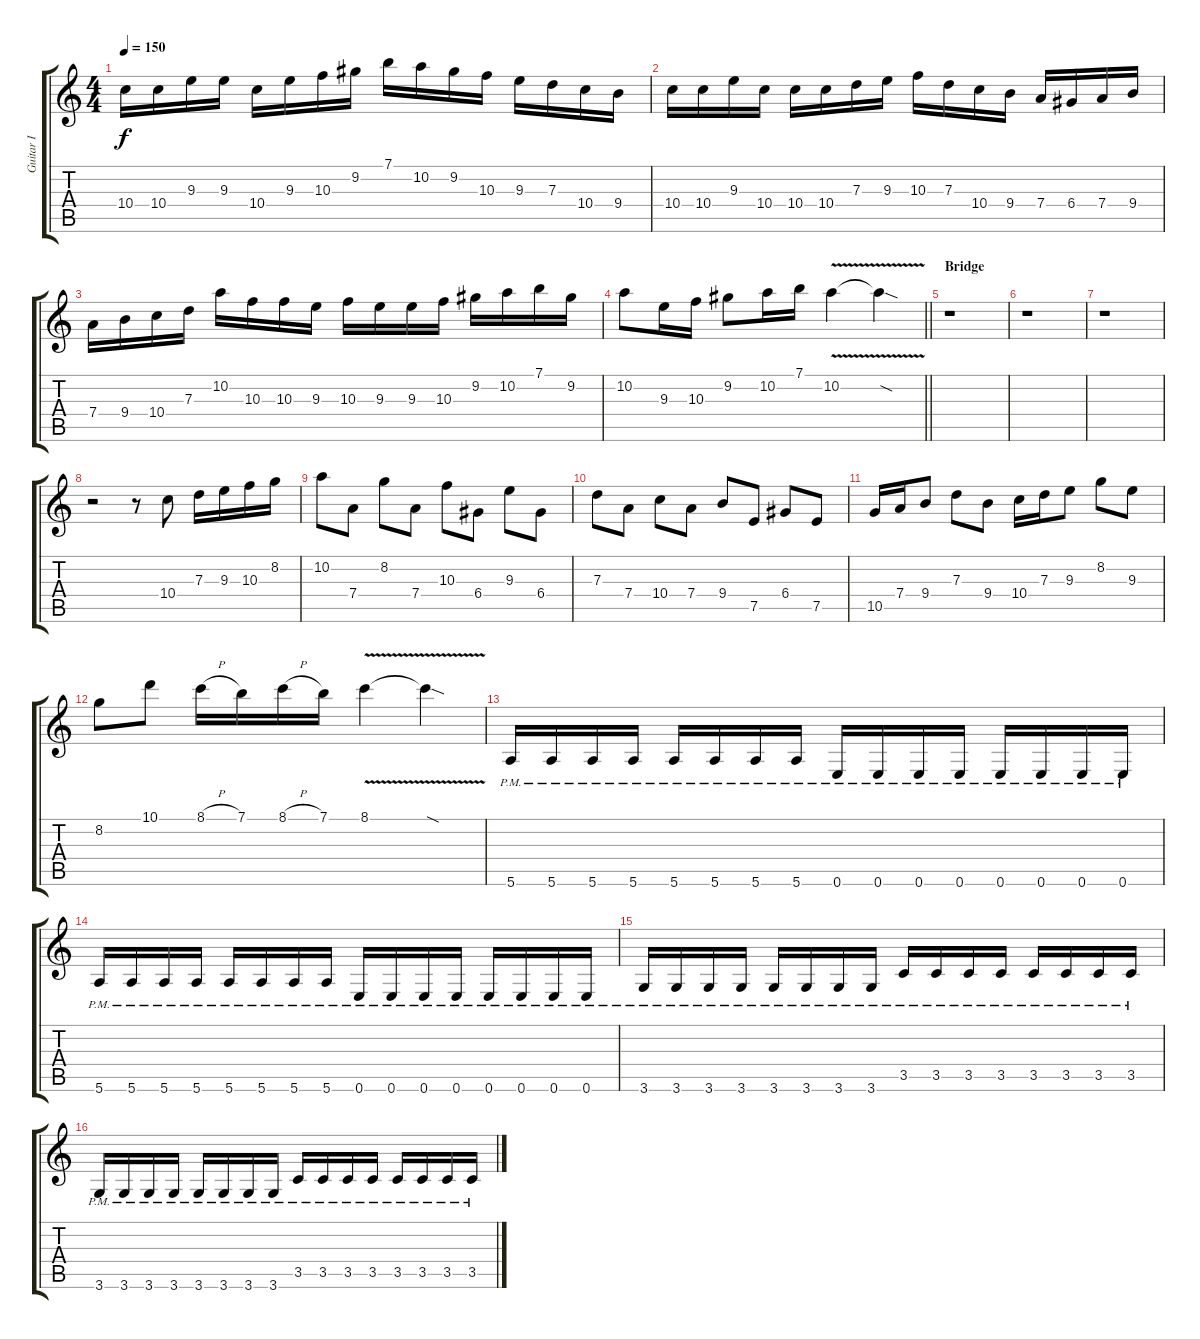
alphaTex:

\track ("Guitar I" "Guitar I") {instrument overdrivenguitar}
\staff {score tabs}
\tuning (E4 B3 G3 D3 A2 E2) {hide}
\ts (4 4)
\tempo 150
\clef g2
\ks c
10.4.16{dy f} 10.4.16 9.3.16 9.3.16 10.4.16 9.3.16 10.3.16 9.2.16 7.1.16 10.2.16 9.2.16 10.3.16 9.3.16 7.3.16 10.4.16 9.4.16 |
10.4.16 10.4.16 9.3.16 10.4.16 10.4.16 10.4.16 7.3.16 9.3.16 10.3.16 7.3.16 10.4.16 9.4.16 7.4.16 6.4.16 7.4.16 9.4.16 |
7.4.16 9.4.16 10.4.16 7.3.16 10.2.16 10.3.16 10.3.16 9.3.16 10.3.16 9.3.16 9.3.16 10.3.16 9.2.16 10.2.16 7.1.16 9.2.16 |
\barLineRight lightlight
10.2.8 9.3.16 10.3.16 9.2.8 10.2.16 7.1.16 10.2{v}.4 10.2{sod t}.4 |
\section ("" "Bridge")
r.1 |
r.1 |
r.1 |
r.2 r.8 10.4.8 7.3.16 9.3.16 10.3.16 8.2.16 |
10.2.8 7.4.8 8.2.8 7.4.8 10.3.8 6.4.8 9.3.8 6.4.8 |
7.3.8 7.4.8 10.4.8 7.4.8 9.4.8 7.5.8 6.4.8 7.5.8 |
10.5.16 7.4.16 9.4.8 7.3.8 9.4.8 10.4.16 7.3.16 9.3.8 8.2.8 9.3.8 |
8.2.8 10.1.8 8.1{h}.16 7.1.16 8.1{h}.16 7.1.16 8.1{v}.4 8.1{sod t}.4 |
5.6{pm}.16 5.6{pm}.16 5.6{pm}.16 5.6{pm}.16 5.6{pm}.16 5.6{pm}.16 5.6{pm}.16 5.6{pm}.16 0.6{pm}.16 0.6{pm}.16 0.6{pm}.16 0.6{pm}.16 0.6{pm}.16 0.6{pm}.16 0.6{pm}.16 0.6{pm}.16 |
5.6{pm}.16 5.6{pm}.16 5.6{pm}.16 5.6{pm}.16 5.6{pm}.16 5.6{pm}.16 5.6{pm}.16 5.6{pm}.16 0.6{pm}.16 0.6{pm}.16 0.6{pm}.16 0.6{pm}.16 0.6{pm}.16 0.6{pm}.16 0.6{pm}.16 0.6{pm}.16 |
3.6{pm}.16 3.6{pm}.16 3.6{pm}.16 3.6{pm}.16 3.6{pm}.16 3.6{pm}.16 3.6{pm}.16 3.6{pm}.16 3.5{pm}.16 3.5{pm}.16 3.5{pm}.16 3.5{pm}.16 3.5{pm}.16 3.5{pm}.16 3.5{pm}.16 3.5{pm}.16 |
3.6{pm}.16 3.6{pm}.16 3.6{pm}.16 3.6{pm}.16 3.6{pm}.16 3.6{pm}.16 3.6{pm}.16 3.6{pm}.16 3.5{pm}.16 3.5{pm}.16 3.5{pm}.16 3.5{pm}.16 3.5{pm}.16 3.5{pm}.16 3.5{pm}.16 3.5{pm}.16
